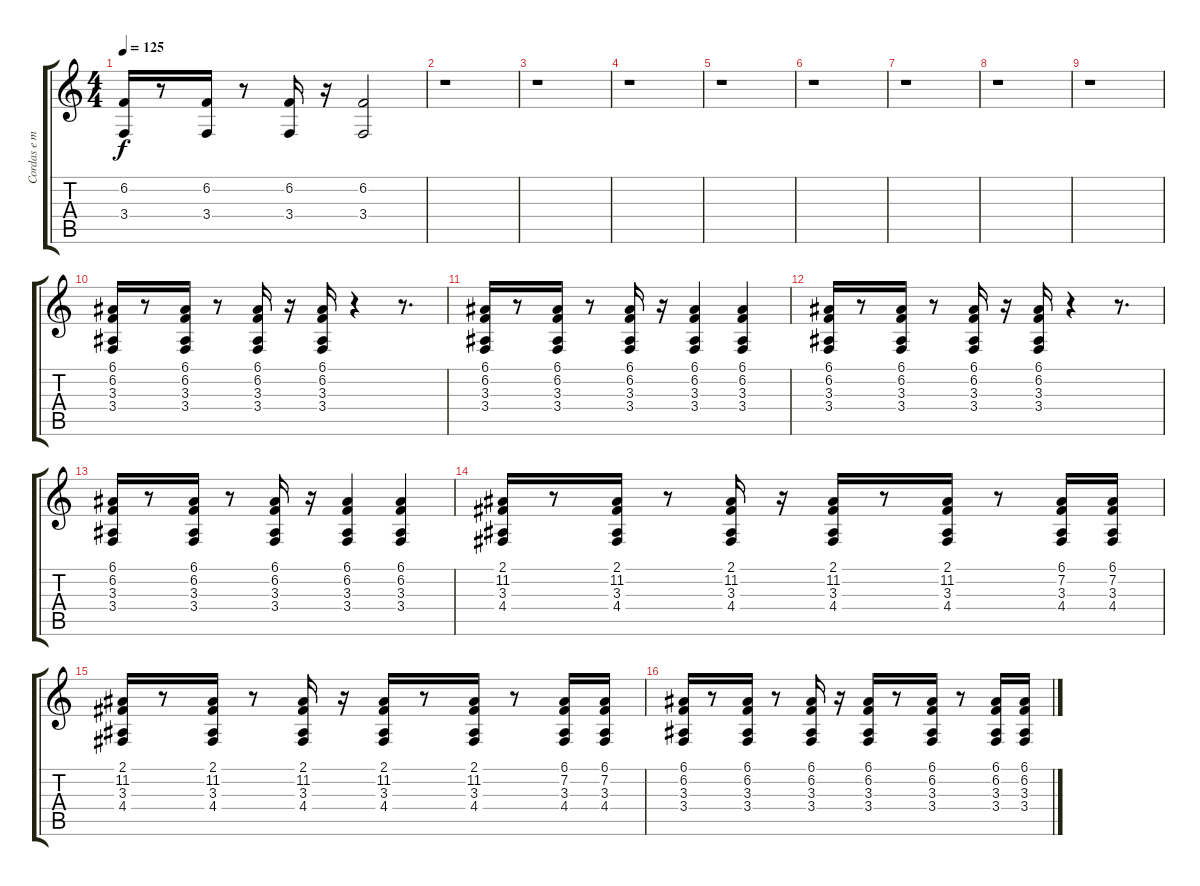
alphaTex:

\track ("Cordas e metais" "Cordas e m") {instrument stringensemble2}
\staff {score tabs}
\tuning (E4 B3 G3 D3 A2 E2) {hide}
\ts (4 4)
\tempo 125
\clef g2
\ks c
(6.2 3.4).16{dy f} r.8 (6.2 3.4).16 r.8 (6.2 3.4).16 r.16 (6.2 3.4).2 |
r.1 |
r.1 |
r.1 |
r.1 |
r.1 |
r.1 |
r.1 |
r.1 |
(6.1 6.2 3.3 3.4).16{volume 10 instrument stringensemble1} r.8 (6.1 6.2 3.3 3.4).16 r.8 (6.1 6.2 3.3 3.4).16 r.16 (6.1 6.2 3.3 3.4).16 r.4 r.8{d} |
(6.1 6.2 3.3 3.4).16 r.8 (6.1 6.2 3.3 3.4).16 r.8 (6.1 6.2 3.3 3.4).16 r.16 (6.1 6.2 3.3 3.4).4 (6.1 6.2 3.3 3.4).4 |
(6.1 6.2 3.3 3.4).16 r.8 (6.1 6.2 3.3 3.4).16 r.8 (6.1 6.2 3.3 3.4).16 r.16 (6.1 6.2 3.3 3.4).16 r.4 r.8{d} |
(6.1 6.2 3.3 3.4).16 r.8 (6.1 6.2 3.3 3.4).16 r.8 (6.1 6.2 3.3 3.4).16 r.16 (6.1 6.2 3.3 3.4).4 (6.1 6.2 3.3 3.4).4 |
(2.1 11.2 3.3 4.4).16 r.8 (2.1 11.2 3.3 4.4).16 r.8 (2.1 11.2 3.3 4.4).16 r.16 (2.1 11.2 3.3 4.4).16 r.8 (2.1 11.2 3.3 4.4).16 r.8 (6.1 7.2 3.3 4.4).16 (6.1 7.2 3.3 4.4).16 |
(2.1 11.2 3.3 4.4).16 r.8 (2.1 11.2 3.3 4.4).16 r.8 (2.1 11.2 3.3 4.4).16 r.16 (2.1 11.2 3.3 4.4).16 r.8 (2.1 11.2 3.3 4.4).16 r.8 (6.1 7.2 3.3 4.4).16 (6.1 7.2 3.3 4.4).16 |
(6.1 6.2 3.3 3.4).16 r.8 (6.1 6.2 3.3 3.4).16 r.8 (6.1 6.2 3.3 3.4).16 r.16 (6.1 6.2 3.3 3.4).16 r.8 (6.1 6.2 3.3 3.4).16 r.8 (6.1 6.2 3.3 3.4).16 (6.1 6.2 3.3 3.4).16
